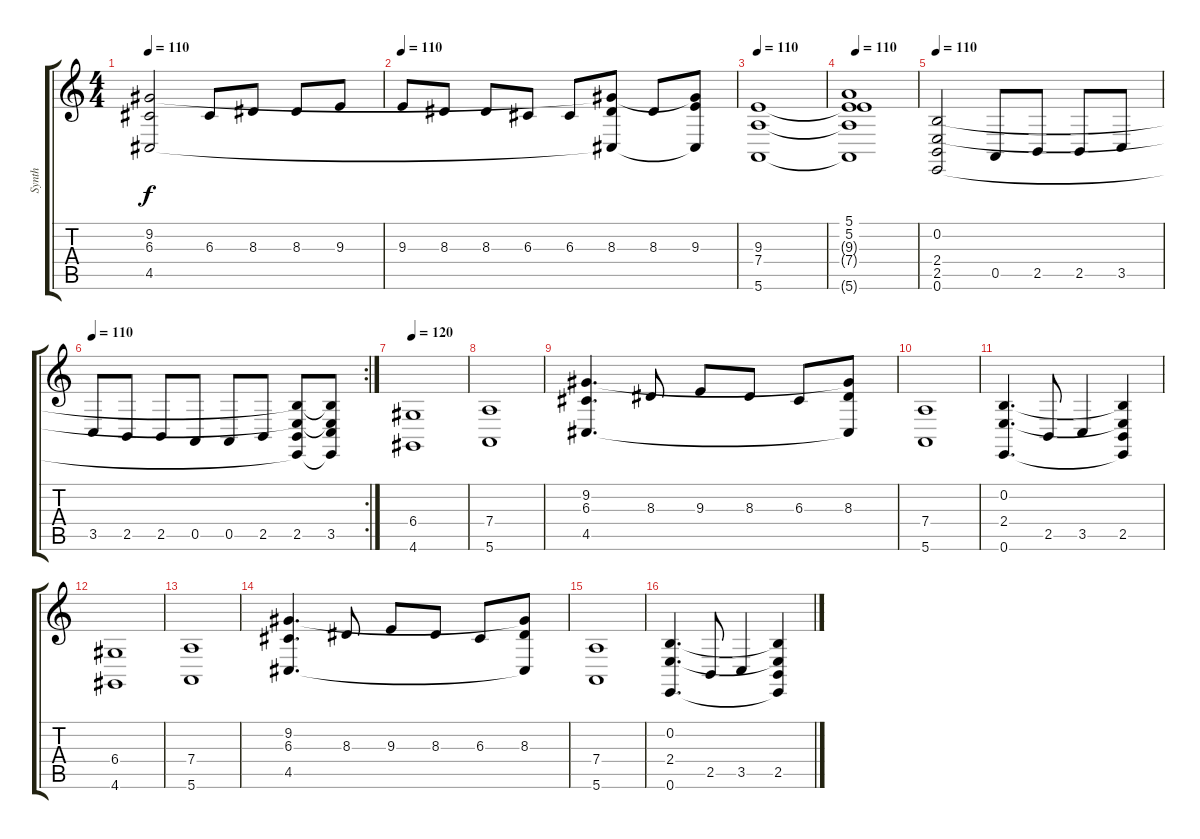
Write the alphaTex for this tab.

\track ("Synth" "Synth") {instrument pad4choir}
\staff {score tabs}
\tuning (E4 B3 G3 D3 A2 E2) {hide}
\ts (4 4)
\tempo 110
\clef g2
\ks c
(9.2 6.3 4.5).2{dy f} 6.3.8 8.3.8 8.3.8 9.3.8 |
\tempo 110
9.3.8 8.3.8 8.3.8 6.3.8 6.3.8 (9.2{t} 8.3 4.5{t}).8 8.3.8 (9.2{t} 9.3 4.5{t}).8 |
\tempo 110
(9.3 7.4 5.6).1 |
\tempo 110
(5.1 5.2 9.3{t} 7.4{t} 5.6{t}).1 |
\tempo 110
(0.2 2.4 2.5 0.6).2 0.5.8 2.5.8 2.5.8 3.5.8 |
\rc 2
\tempo 110
3.5.8 2.5.8 2.5.8 0.5.8 0.5.8 2.5.8 (0.2{t} 2.4{t} 2.5 0.6{t}).8 (0.2{t} 2.4{t} 3.5 0.6{t}).8 |
\tempo 120
(6.4 4.6).1{volume 16 instrument synthstrings1} |
(7.4 5.6).1 |
(9.2 6.3 4.5).4{d} 8.3.8 9.3.8 8.3.8 6.3.8 (9.2{t} 8.3 4.5{t}).8 |
(7.4 5.6).1 |
(0.2 2.4 0.6).4{d} 2.5.8 3.5.4 (0.2{t} 2.4{t} 2.5 0.6{t}).4 |
(6.4 4.6).1 |
(7.4 5.6).1 |
(9.2 6.3 4.5).4{d} 8.3.8 9.3.8 8.3.8 6.3.8 (9.2{t} 8.3 4.5{t}).8 |
(7.4 5.6).1 |
(0.2 2.4 0.6).4{d} 2.5.8 3.5.4 (0.2{t} 2.4{t} 2.5 0.6{t}).4
